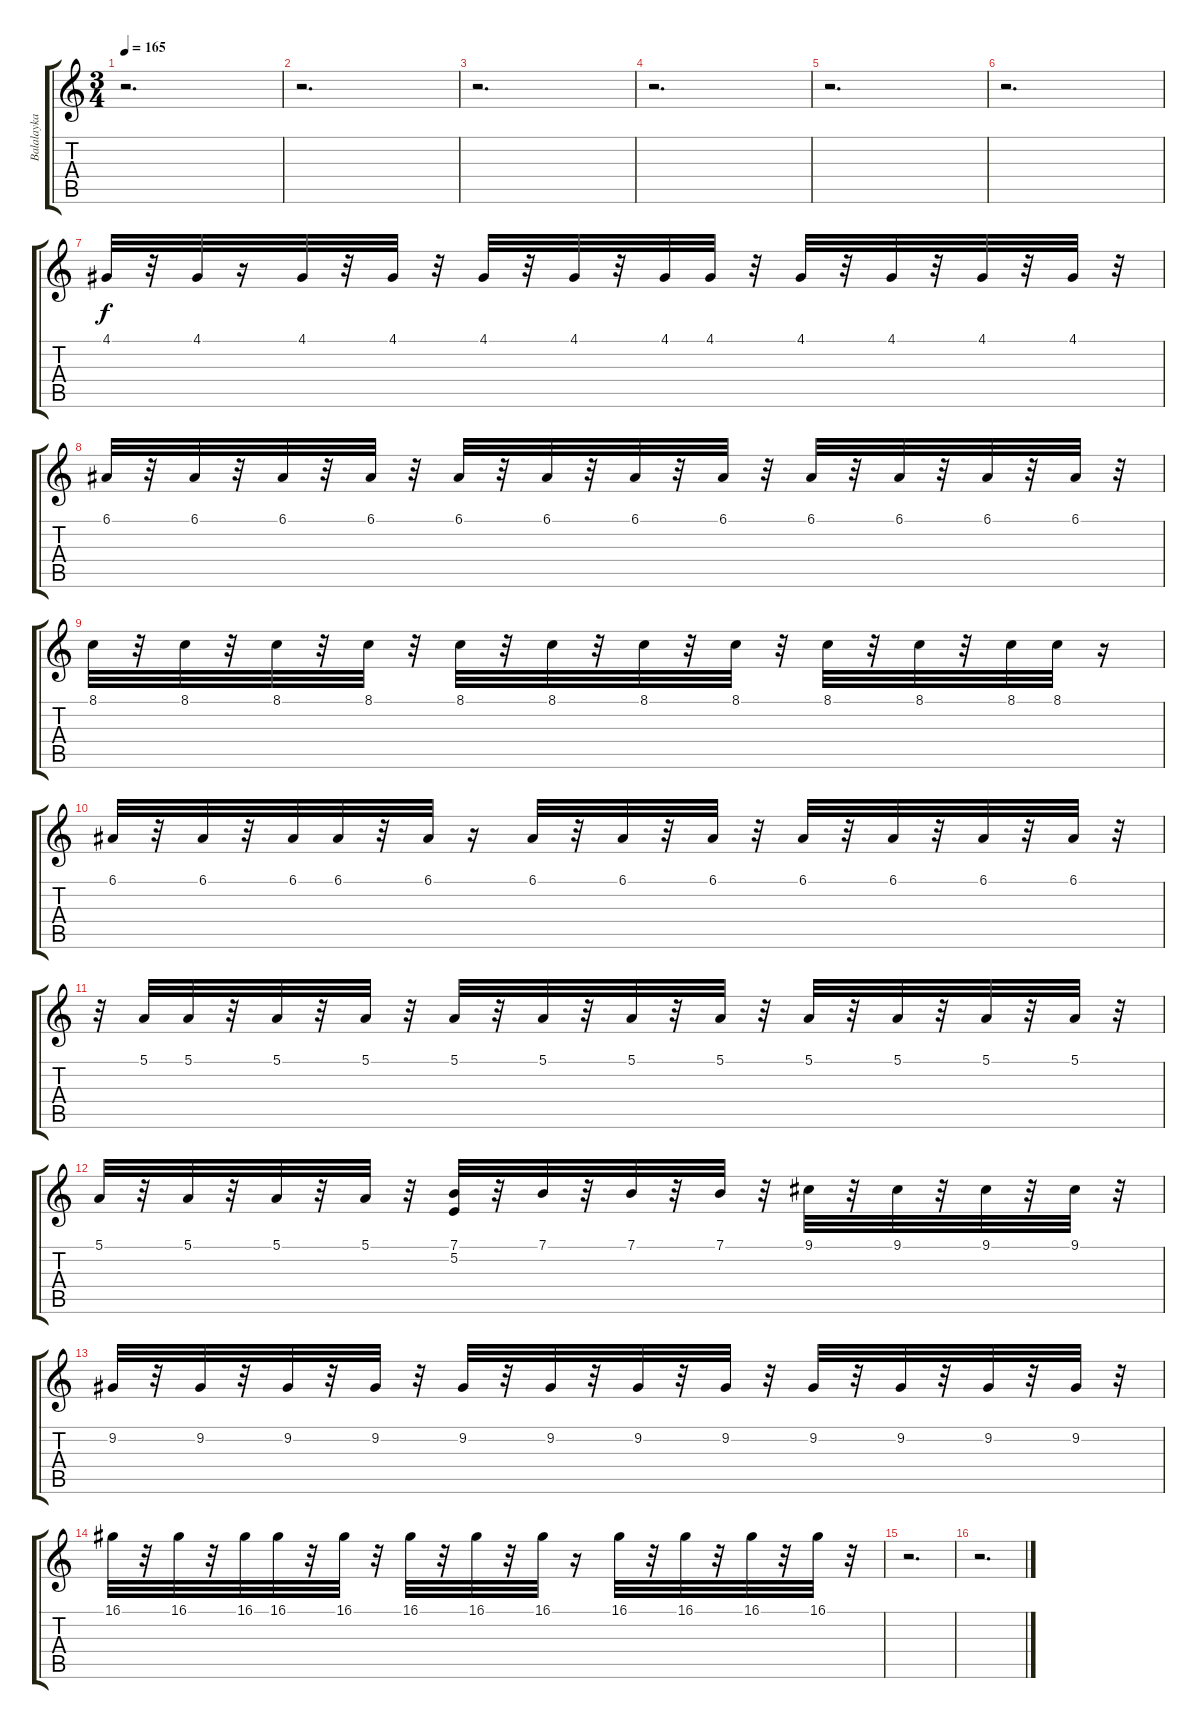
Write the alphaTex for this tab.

\track ("Balalayka" "Balalayka") {instrument pizzicatostrings}
\staff {score tabs}
\tuning (E4 B3 G3 D3 A2 E2) {hide}
\ts (3 4)
\tempo 165
\clef g2
\ks c
r.2{d dy f} |
r.2{d} |
r.2{d} |
r.2{d} |
r.2{d} |
r.2{d} |
4.1.32 r.32 4.1.32 r.16 4.1.32 r.32 4.1.32 r.32 4.1.32 r.32 4.1.32 r.32 4.1.32 4.1.32 r.32 4.1.32 r.32 4.1.32 r.32 4.1.32 r.32 4.1.32 r.32 |
6.1.32 r.32 6.1.32 r.32 6.1.32 r.32 6.1.32 r.32 6.1.32 r.32 6.1.32 r.32 6.1.32 r.32 6.1.32 r.32 6.1.32 r.32 6.1.32 r.32 6.1.32 r.32 6.1.32 r.32 |
8.1.32 r.32 8.1.32 r.32 8.1.32 r.32 8.1.32 r.32 8.1.32 r.32 8.1.32 r.32 8.1.32 r.32 8.1.32 r.32 8.1.32 r.32 8.1.32 r.32 8.1.32 8.1.32 r.16 |
6.1.32 r.32 6.1.32 r.32 6.1.32 6.1.32 r.32 6.1.32 r.16 6.1.32 r.32 6.1.32 r.32 6.1.32 r.32 6.1.32 r.32 6.1.32 r.32 6.1.32 r.32 6.1.32 r.32 |
r.32 5.1.32 5.1.32 r.32 5.1.32 r.32 5.1.32 r.32 5.1.32 r.32 5.1.32 r.32 5.1.32 r.32 5.1.32 r.32 5.1.32 r.32 5.1.32 r.32 5.1.32 r.32 5.1.32 r.32 |
5.1.32 r.32 5.1.32 r.32 5.1.32 r.32 5.1.32 r.32 (7.1 5.2).32 r.32 7.1.32 r.32 7.1.32 r.32 7.1.32 r.32 9.1.32 r.32 9.1.32 r.32 9.1.32 r.32 9.1.32 r.32 |
9.2.32 r.32 9.2.32 r.32 9.2.32 r.32 9.2.32 r.32 9.2.32 r.32 9.2.32 r.32 9.2.32 r.32 9.2.32 r.32 9.2.32 r.32 9.2.32 r.32 9.2.32 r.32 9.2.32 r.32 |
16.1.32 r.32 16.1.32 r.32 16.1.32 16.1.32 r.32 16.1.32 r.32 16.1.32 r.32 16.1.32 r.32 16.1.32 r.16 16.1.32 r.32 16.1.32 r.32 16.1.32 r.32 16.1.32 r.32 |
r.2{d} |
r.2{d}
